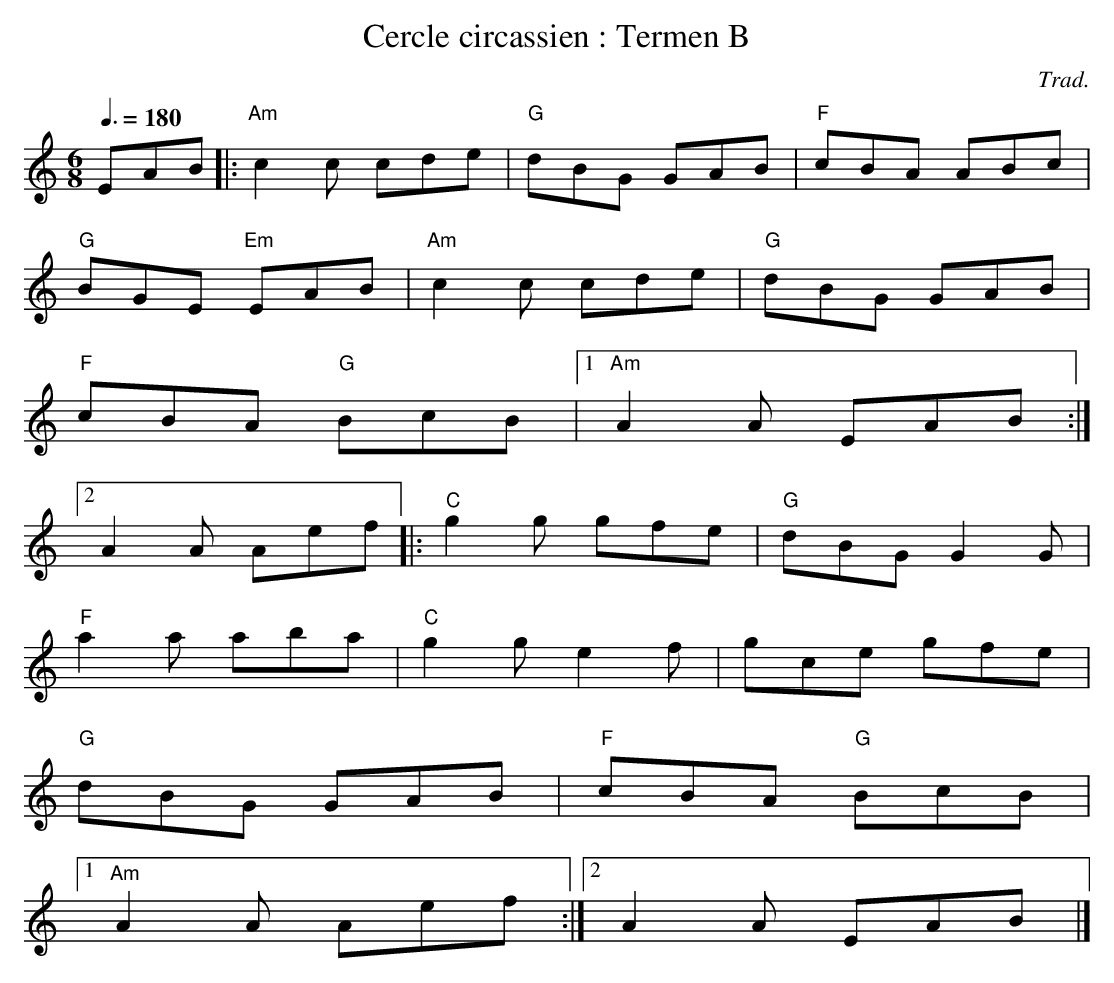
X:1
T:Cercle circassien : Termen B
C:Trad.
Q:3/8=180
M:6/8
L:1/16
K:C
E2A2B2 |: "Am"c4 c2 c2d2e2 | "G"d2B2G2 G2A2B2 | "F"c2B2A2 A2B2c2 |
"G"B2G2E2 "Em"E2A2B2 | "Am"c4 c2 c2d2e2 | "G"d2B2G2 G2A2B2 |
"F"c2B2A2 "G"B2c2B2 |1 "Am"A4 A2 E2A2B2 :|2
A4 A2 A2e2f2 |: "C"g4 g2 g2f2e2 | "G"d2B2G2 G4 G2 |
"F"a4 a2 a2b2a2 | "C"g4 g2 e4 f2 | g2c2e2 g2f2e2 |
"G"d2B2G2 G2A2B2 | "F"c2B2A2 "G"B2c2B2 |1
"Am"A4 A2 A2e2f2 :|2 A4 A2 E2A2B2 |]
